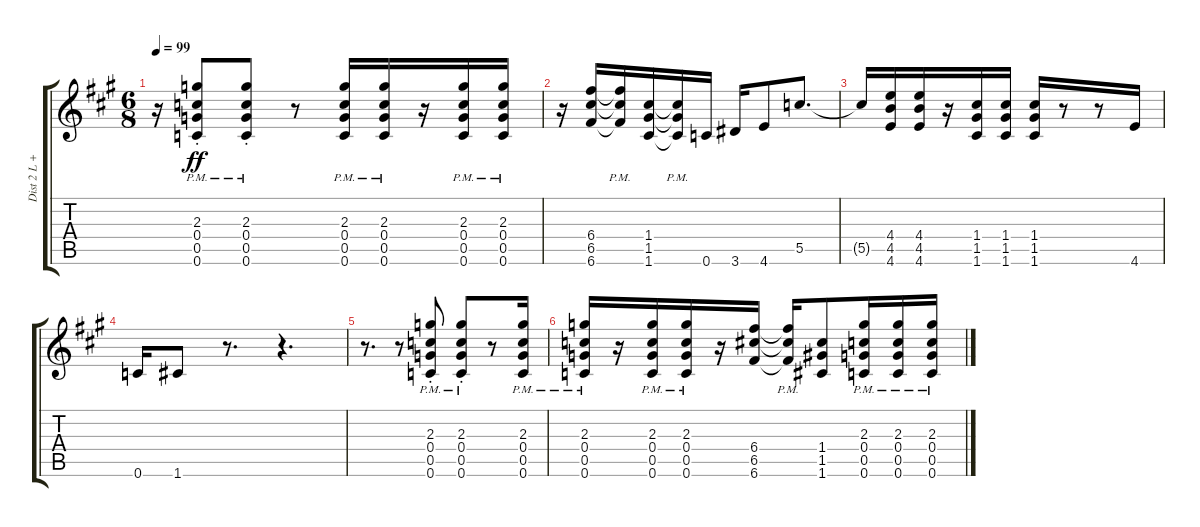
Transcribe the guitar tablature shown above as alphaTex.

\track ("Dist 2 L + R" "Dist 2 L +") {instrument distortionguitar}
\staff {score tabs}
\tuning (D4 A3 F3 C3 G2 C2) {hide}
\ts (6 8)
\tempo 99
\clef g2
\ks a
r.16{dy ff} (2.3{pm st} 0.4{pm st} 0.5{pm st} 0.6{pm st}).8{ot 8vb} (2.3{pm st} 0.4{pm st} 0.5{pm st} 0.6{pm st}).8{ot 8vb} r.8 (2.3{pm} 0.4{pm} 0.5{pm} 0.6{pm}).16{ot 8vb} (2.3{pm} 0.4{pm} 0.5{pm} 0.6{pm}).16{ot 8vb} r.16 (2.3{pm} 0.4{pm} 0.5{pm} 0.6{pm}).16{ot 8vb} (2.3{pm} 0.4{pm} 0.5{pm} 0.6{pm}).16{ot 8vb} |
r.16 (6.4 6.5 6.6).16{ot 8vb} (6.4{pm t} 6.5{pm t} 6.6{pm t}).16{ot 8vb} (1.4 1.5 1.6).16{ot 8vb} (1.4{pm t} 1.5{pm t} 1.6{pm t}).16{ot 8vb} 0.6.16{ot 8vb} 3.6.16{ot 8vb} 4.6.8{ot 8vb} 5.5.8{d ot 8vb} |
5.5{t}.16{ot 8vb} (4.4 4.5 4.6).16{ot 8vb} (4.4 4.5 4.6).16{ot 8vb} r.16 (1.4 1.5 1.6).16{ot 8vb} (1.4 1.5 1.6).16{ot 8vb} (1.4 1.5 1.6).16{ot 8vb} r.8 r.8 4.6.16{ot 8vb} |
0.6.16{ot 8vb} 1.6.8{ot 8vb} r.8{d} r.4{d} |
r.8{d} r.8 (2.3{pm st} 0.4{pm st} 0.5{pm st} 0.6{pm st}).8{ot 8vb} (2.3{pm st} 0.4{pm st} 0.5{pm st} 0.6{pm st}).8{ot 8vb} r.8 (2.3{pm} 0.4{pm} 0.5{pm} 0.6{pm}).16{ot 8vb} |
(2.3{pm} 0.4{pm} 0.5{pm} 0.6{pm}).16{ot 8vb} r.16 (2.3{pm} 0.4{pm} 0.5{pm} 0.6{pm}).16{ot 8vb} (2.3{pm} 0.4{pm} 0.5{pm} 0.6{pm}).16{ot 8vb} r.16 (6.4 6.5 6.6).16{ot 8vb} (6.4{pm t} 6.5{pm t} 6.6{pm t}).16{ot 8vb} (1.4 1.5 1.6).8{ot 8vb} (2.3{pm} 0.4{pm} 0.5{pm} 0.6{pm}).16{ot 8vb} (2.3{pm} 0.4{pm} 0.5{pm} 0.6{pm}).16{ot 8vb} (2.3{pm} 0.4{pm} 0.5{pm} 0.6{pm}).16{ot 8vb}
